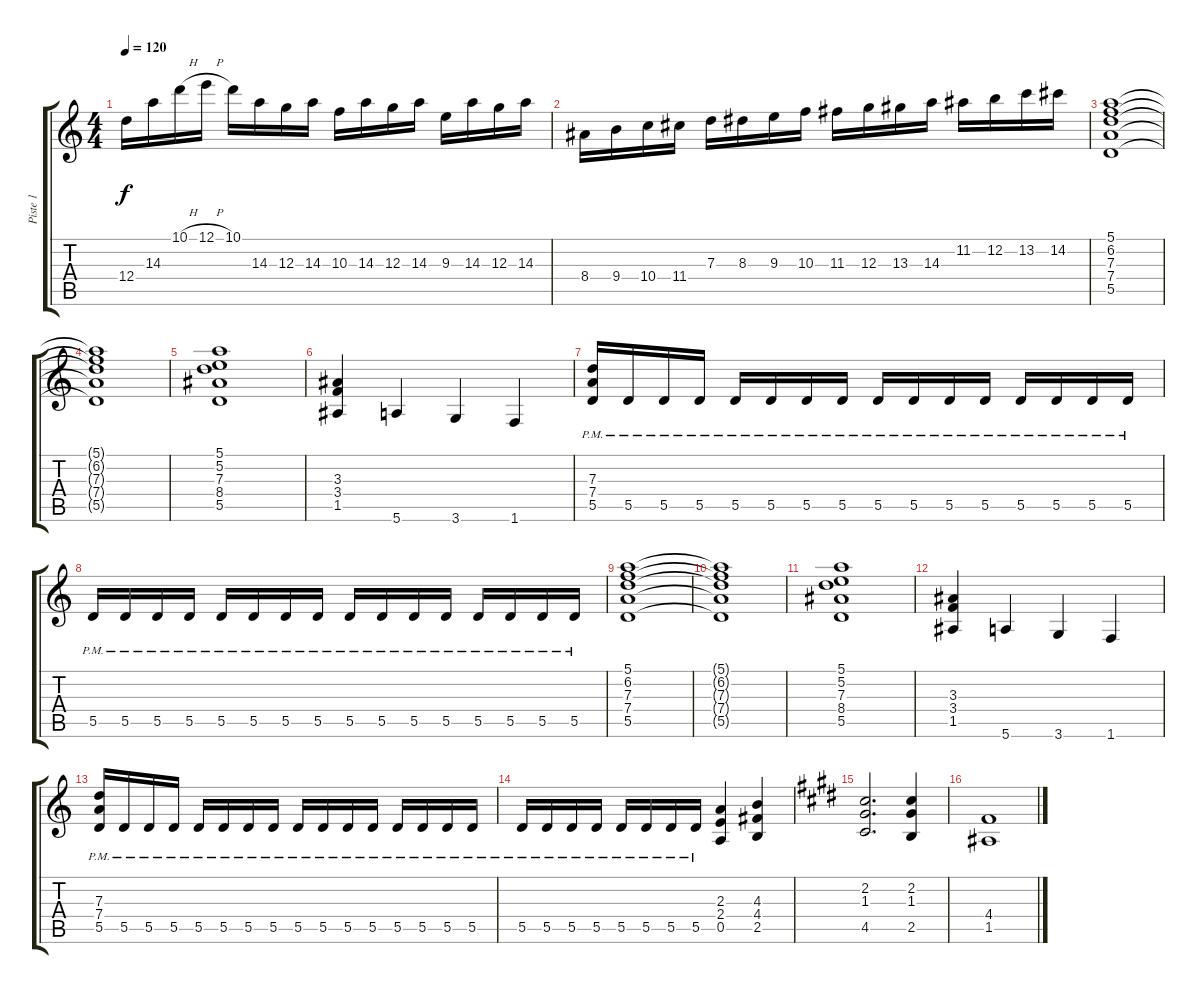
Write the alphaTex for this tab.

\track ("Piste 1" "Piste 1") {instrument distortionguitar}
\staff {score tabs}
\tuning (E4 B3 G3 D3 A2 E2) {hide}
\ts (4 4)
\tempo 120
\clef g2
\ks c
12.4.16{dy f} 14.3.16 10.1{h}.16 12.1{h}.16 10.1.16 14.3.16 12.3.16 14.3.16 10.3.16 14.3.16 12.3.16 14.3.16 9.3.16 14.3.16 12.3.16 14.3.16 |
8.4.16 9.4.16 10.4.16 11.4.16 7.3.16 8.3.16 9.3.16 10.3.16 11.3.16 12.3.16 13.3.16 14.3.16 11.2.16 12.2.16 13.2.16 14.2.16 |
(5.1 6.2 7.3 7.4 5.5).1 |
(5.1{t} 6.2{t} 7.3{t} 7.4{t} 5.5{t}).1 |
(5.1 5.2 7.3 8.4 5.5).1 |
(3.3 3.4 1.5).4 5.6.4 3.6.4 1.6.4 |
(7.3 7.4 5.5{pm}).16 5.5{pm}.16 5.5{pm}.16 5.5{pm}.16 5.5{pm}.16 5.5{pm}.16 5.5{pm}.16 5.5{pm}.16 5.5{pm}.16 5.5{pm}.16 5.5{pm}.16 5.5{pm}.16 5.5{pm}.16 5.5{pm}.16 5.5{pm}.16 5.5{pm}.16 |
5.5{pm}.16 5.5{pm}.16 5.5{pm}.16 5.5{pm}.16 5.5{pm}.16 5.5{pm}.16 5.5{pm}.16 5.5{pm}.16 5.5{pm}.16 5.5{pm}.16 5.5{pm}.16 5.5{pm}.16 5.5{pm}.16 5.5{pm}.16 5.5{pm}.16 5.5{pm}.16 |
(5.1 6.2 7.3 7.4 5.5).1 |
(5.1{t} 6.2{t} 7.3{t} 7.4{t} 5.5{t}).1 |
(5.1 5.2 7.3 8.4 5.5).1 |
(3.3 3.4 1.5).4 5.6.4 3.6.4 1.6.4 |
(7.3 7.4 5.5{pm}).16 5.5{pm}.16 5.5{pm}.16 5.5{pm}.16 5.5{pm}.16 5.5{pm}.16 5.5{pm}.16 5.5{pm}.16 5.5{pm}.16 5.5{pm}.16 5.5{pm}.16 5.5{pm}.16 5.5{pm}.16 5.5{pm}.16 5.5{pm}.16 5.5{pm}.16 |
5.5{pm}.16 5.5{pm}.16 5.5{pm}.16 5.5{pm}.16 5.5{pm}.16 5.5{pm}.16 5.5{pm}.16 5.5{pm}.16 (2.3 2.4 0.5).4 (4.3 4.4 2.5).4 |
\ks c#minor
(2.2 1.3 4.5).2{d} (2.2 1.3 2.5).4 |
(4.4 1.5).1
